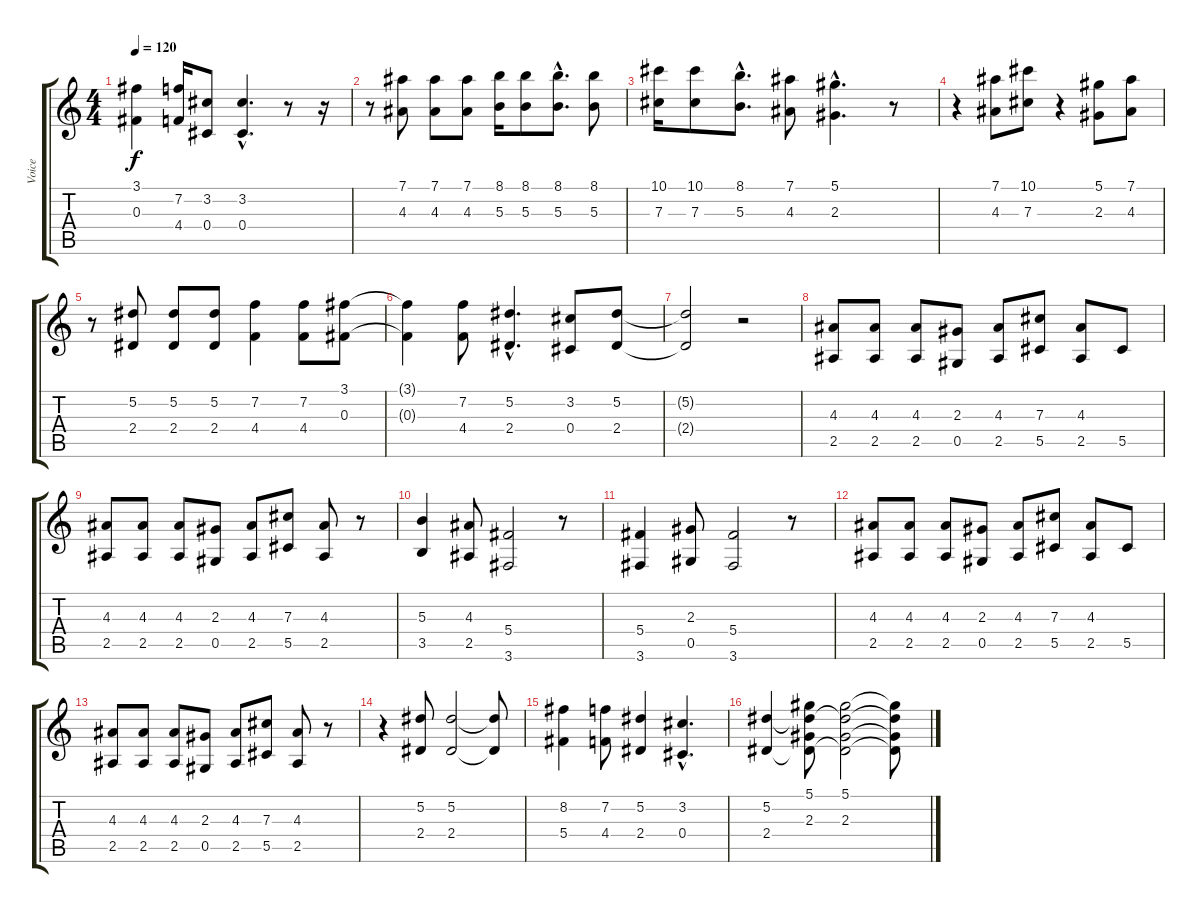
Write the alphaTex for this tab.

\track ("Voice" "Voice") {instrument lead6voice}
\staff {score tabs}
\tuning (Eb5 Bb4 Gb4 Db4 Ab3 Eb3) {hide}
\ts (4 4)
\tempo 120
\clef g2
\ks c
(3.1 0.3).4{dy f} (7.2 4.4).16 (3.2 0.4).8 (3.2{hac} 0.4{hac}).4{d} r.8 r.16 |
r.8 (7.1 4.3).8 (7.1 4.3).8 (7.1 4.3).8 (8.1 5.3).16 (8.1 5.3).8 (8.1{hac} 5.3{hac}).8{d} (8.1 5.3).8 |
(10.1 7.3).16 (10.1 7.3).8 (8.1{hac} 5.3{hac}).8{d} (7.1 4.3).8 (5.1{hac} 2.3{hac}).4{d} r.8 |
r.4 (7.1 4.3).8 (10.1 7.3).8 r.4 (5.1 2.3).8 (7.1 4.3).8 |
r.8 (5.2 2.4).8 (5.2 2.4).8 (5.2 2.4).8 (7.2 4.4).4 (7.2 4.4).8 (3.1 0.3).8 |
(3.1{t} 0.3{t}).4 (7.2 4.4).8 (5.2{hac} 2.4{hac}).4{d} (3.2 0.4).8 (5.2 2.4).8 |
(5.2{t} 2.4{t}).2 r.2 |
(4.3 2.5).8 (4.3 2.5).8 (4.3 2.5).8 (2.3 0.5).8 (4.3 2.5).8 (7.3 5.5).8 (4.3 2.5).8 5.5.8 |
(4.3 2.5).8 (4.3 2.5).8 (4.3 2.5).8 (2.3 0.5).8 (4.3 2.5).8 (7.3 5.5).8 (4.3 2.5).8 r.8 |
(5.3 3.5).4 (4.3 2.5).8 (5.4 3.6).2 r.8 |
(5.4 3.6).4 (2.3 0.5).8 (5.4 3.6).2 r.8 |
(4.3 2.5).8 (4.3 2.5).8 (4.3 2.5).8 (2.3 0.5).8 (4.3 2.5).8 (7.3 5.5).8 (4.3 2.5).8 5.5.8 |
(4.3 2.5).8 (4.3 2.5).8 (4.3 2.5).8 (2.3 0.5).8 (4.3 2.5).8 (7.3 5.5).8 (4.3 2.5).8 r.8 |
r.4 (5.2 2.4).8 (5.2 2.4).2 (5.2{t} 2.4{t}).8 |
(8.2 5.4).4 (7.2 4.4).8 (5.2 2.4).4 (3.2{hac} 0.4{hac}).4{d} |
(5.2 2.4).4 (5.1 5.2{t} 2.3 2.4{t}).8 (5.1 5.2{t} 2.3 2.4{t}).2 (5.1{t} 5.2{t} 2.3{t} 2.4{t}).8
